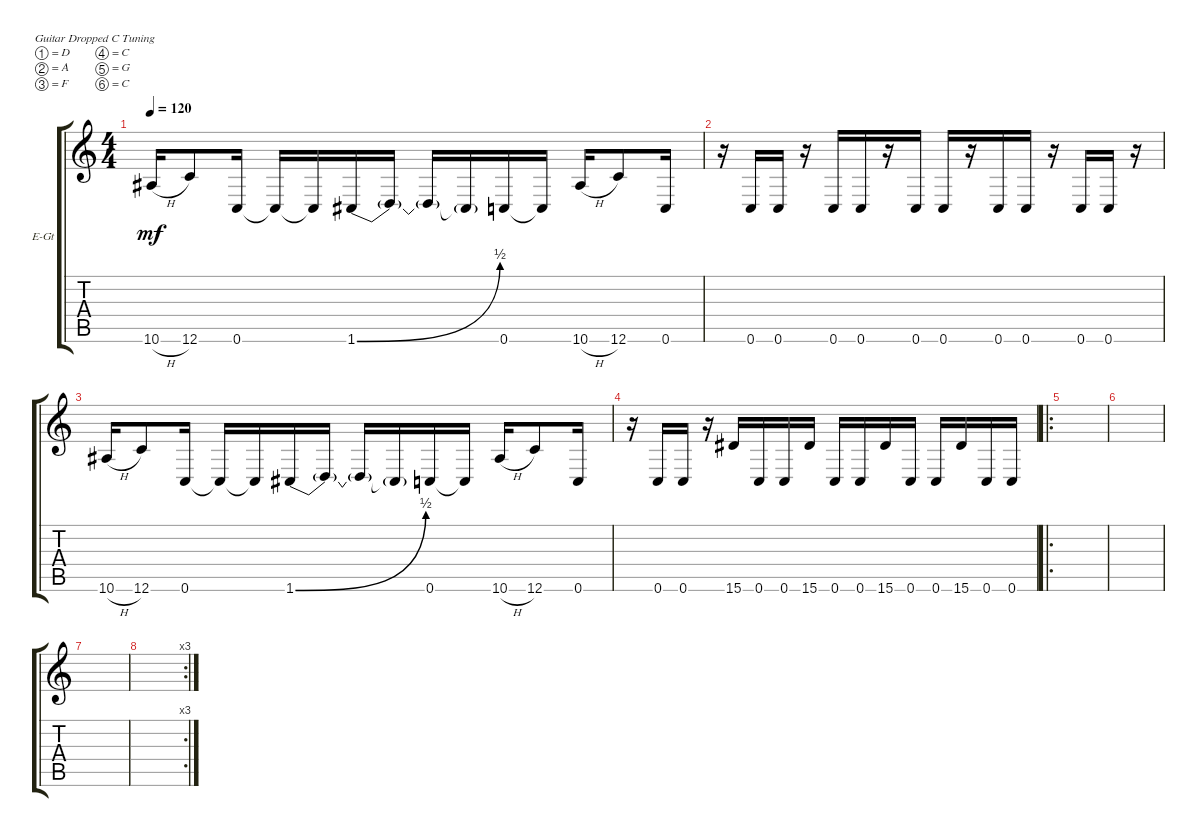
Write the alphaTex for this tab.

\defaultSystemsLayout 4
\bracketExtendMode groupsimilarinstruments
\firstSystemTrackNameOrientation horizontal
\otherSystemsTrackNameOrientation horizontal
\track ("Intro" "E-Gt") {instrument distortionguitar}
\staff {score tabs}
\tuning (D4 A3 F3 C3 G2 C2)
\ts (4 4)
\tempo 120
\clef g2
\ks c
10.6{h}.16{dy mf instrument distortionguitar} 12.6.8 0.6.16 0.6{t}.16 0.6{t}.16 1.6{be (bend 0 0 14.399999999999999 2)}.16 1.6{t}.16 1.6{t}.16 1.6{t}.16 0.6.16 0.6{t}.16 10.6{h}.16 12.6.8 0.6.16 |
r.16 0.6.16 0.6.16 r.16 0.6.16 0.6.16 r.16 0.6.16 0.6.16 r.16 0.6.16 0.6.16 r.16 0.6.16 0.6.16 r.16 |
10.6{h}.16 12.6.8 0.6.16 0.6{t}.16 0.6{t}.16 1.6{be (bend 0 0 14.399999999999999 2)}.16 1.6{t}.16 1.6{t}.16 1.6{t}.16 0.6.16 0.6{t}.16 10.6{h}.16 12.6.8 0.6.16 |
r.16 0.6.16 0.6.16 r.16 15.6.16 0.6.16 0.6.16 15.6.16 0.6.16 0.6.16 15.6.16 0.6.16 0.6.16 15.6.16 0.6.16 0.6.16 |
\ro
|
|
|
\rc 3
